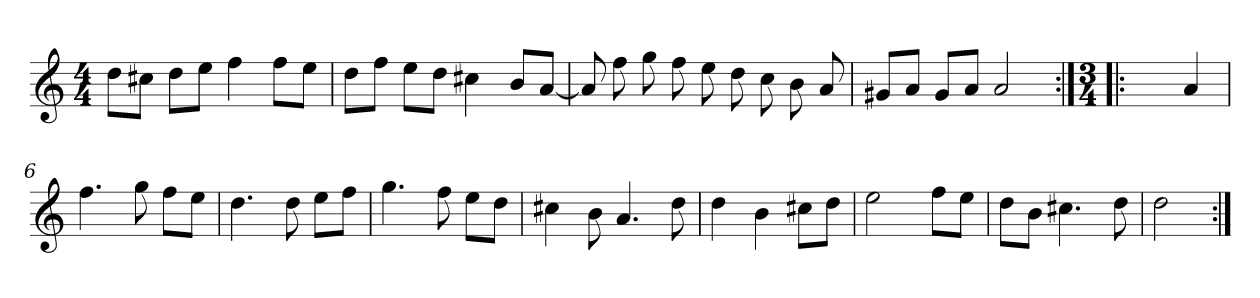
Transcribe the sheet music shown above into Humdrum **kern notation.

**kern
*part1
*staff1
*clefG2
*k[]
*D:dor
*M4/4
*MM120
=1
8dd\L
8cc#X\J
8dd\L
8ee\J
4ff
8ff\L
8ee\J
=2
8dd\L
8ff\J
8ee\L
8dd\J
4cc#X
8b/L
[8a/J
=3
8a]
8ff
8gg
8ff
8ee
8dd
8cc
8b
8a
=4
8g#X/L
8a/J
8g#/L
8a/J
2a
=5:|!|:
*M3/4
2ryy
4a
=6
4.ff
8gg
8ff\L
8ee\J
=7
4.dd
8dd
8ee\L
8ff\J
=8
4.gg
8ff
8ee\L
8dd\J
=9
4cc#X
8b
4.a
8dd
=10
4dd
4b
8cc#X\L
8dd\J
=11
2ee
8ff\L
8ee\J
=12
8dd\L
8b\J
4.cc#X
8dd
=13
2dd
=:|!
*-
